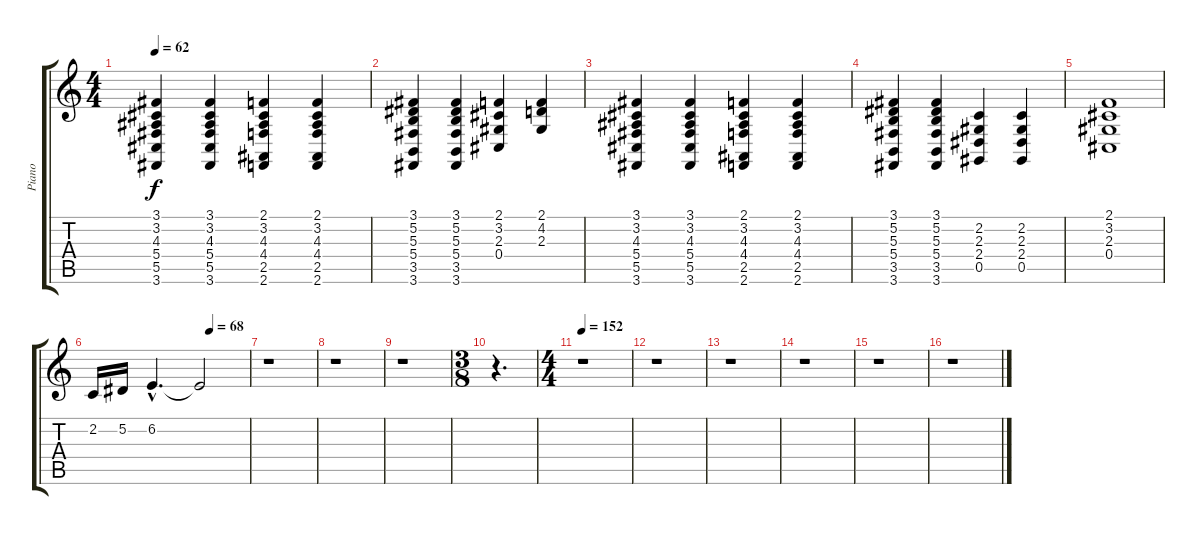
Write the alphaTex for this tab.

\track ("Piano" "Piano") {instrument acousticgrandpiano}
\staff {score tabs}
\tuning (Eb4 Bb3 Gb3 Db3 Ab2 Eb2) {hide}
\ts (4 4)
\tempo 62
\clef g2
\ks c
(3.1 3.2 4.3 5.4 5.5 3.6).4{dy f} (3.1 3.2 4.3 5.4 5.5 3.6).4 (2.1 3.2 4.3 4.4 2.5 2.6).4 (2.1 3.2 4.3 4.4 2.5 2.6).4 |
(3.1 5.2 5.3 5.4 3.5 3.6).4 (3.1 5.2 5.3 5.4 3.5 3.6).4 (2.1 3.2 2.3 0.4).4 (2.1 4.2 2.3).4 |
(3.1 3.2 4.3 5.4 5.5 3.6).4 (3.1 3.2 4.3 5.4 5.5 3.6).4 (2.1 3.2 4.3 4.4 2.5 2.6).4 (2.1 3.2 4.3 4.4 2.5 2.6).4 |
(3.1 5.2 5.3 5.4 3.5 3.6).4 (3.1 5.2 5.3 5.4 3.5 3.6).4 (2.2 2.3 2.4 0.5).4 (2.2 2.3 2.4 0.5).4 |
(2.1 3.2 2.3 0.4).1 |
\tempo (68 0.75)
2.2.16 5.2.16 6.2{hac}.4{d} 6.2{t}.2 |
r.1 |
r.1 |
r.1 |
\ts (3 8)
r.4{d} |
\ts (4 4)
\tempo 152
r.1 |
r.1 |
r.1 |
r.1 |
r.1 |
r.1
